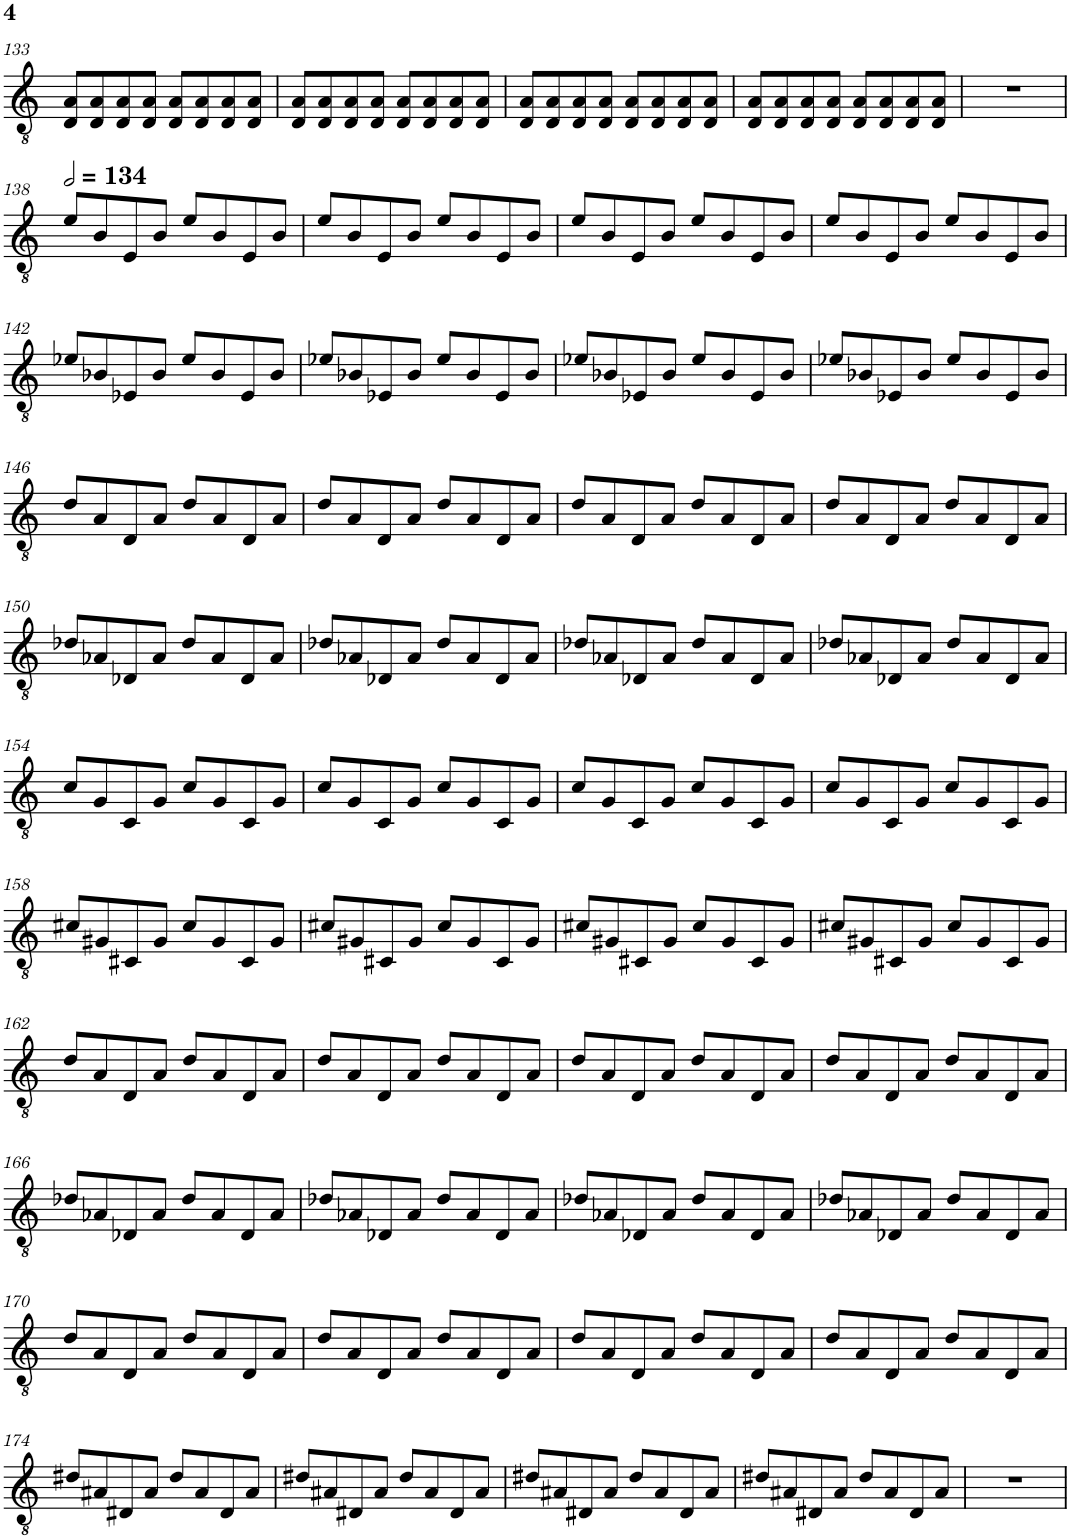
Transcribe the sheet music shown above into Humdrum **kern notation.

**kern
*part1
*staff1
*I"Guitarra Elétrica
*I'Guit. El.
!!LO:PB:g=z
*clefGv2
*k[]
*M4/4
=133
8D/ 8A/L
8D/ 8A/
8D/ 8A/
8D/ 8A/J
8D/ 8A/L
8D/ 8A/
8D/ 8A/
8D/ 8A/J
=134
8D/ 8A/L
8D/ 8A/
8D/ 8A/
8D/ 8A/J
8D/ 8A/L
8D/ 8A/
8D/ 8A/
8D/ 8A/J
=135
8D/ 8A/L
8D/ 8A/
8D/ 8A/
8D/ 8A/J
8D/ 8A/L
8D/ 8A/
8D/ 8A/
8D/ 8A/J
=136
8D/ 8A/L
8D/ 8A/
8D/ 8A/
8D/ 8A/J
8D/ 8A/L
8D/ 8A/
8D/ 8A/
8D/ 8A/J
=137
1r
!!LO:LB:g=z
=138
*MM268
8e/L
8B/
8E/
8B/J
8e/L
8B/
8E/
8B/J
=139
8e/L
8B/
8E/
8B/J
8e/L
8B/
8E/
8B/J
=140
8e/L
8B/
8E/
8B/J
8e/L
8B/
8E/
8B/J
=141
8e/L
8B/
8E/
8B/J
8e/L
8B/
8E/
8B/J
!!LO:LB:g=z
=142
8e-X/L
8B-X/
8E-X/
8B-/J
8e-/L
8B-/
8E-/
8B-/J
=143
8e-X/L
8B-X/
8E-X/
8B-/J
8e-/L
8B-/
8E-/
8B-/J
=144
8e-X/L
8B-X/
8E-X/
8B-/J
8e-/L
8B-/
8E-/
8B-/J
=145
8e-X/L
8B-X/
8E-X/
8B-/J
8e-/L
8B-/
8E-/
8B-/J
!!LO:LB:g=z
=146
8d/L
8A/
8D/
8A/J
8d/L
8A/
8D/
8A/J
=147
8d/L
8A/
8D/
8A/J
8d/L
8A/
8D/
8A/J
=148
8d/L
8A/
8D/
8A/J
8d/L
8A/
8D/
8A/J
=149
8d/L
8A/
8D/
8A/J
8d/L
8A/
8D/
8A/J
!!LO:LB:g=z
=150
8d-X/L
8A-X/
8D-X/
8A-/J
8d-/L
8A-/
8D-/
8A-/J
=151
8d-X/L
8A-X/
8D-X/
8A-/J
8d-/L
8A-/
8D-/
8A-/J
=152
8d-X/L
8A-X/
8D-X/
8A-/J
8d-/L
8A-/
8D-/
8A-/J
=153
8d-X/L
8A-X/
8D-X/
8A-/J
8d-/L
8A-/
8D-/
8A-/J
!!LO:LB:g=z
=154
8c/L
8G/
8C/
8G/J
8c/L
8G/
8C/
8G/J
=155
8c/L
8G/
8C/
8G/J
8c/L
8G/
8C/
8G/J
=156
8c/L
8G/
8C/
8G/J
8c/L
8G/
8C/
8G/J
=157
8c/L
8G/
8C/
8G/J
8c/L
8G/
8C/
8G/J
!!LO:LB:g=z
=158
8c#X/L
8G#X/
8C#X/
8G#/J
8c#/L
8G#/
8C#/
8G#/J
=159
8c#X/L
8G#X/
8C#X/
8G#/J
8c#/L
8G#/
8C#/
8G#/J
=160
8c#X/L
8G#X/
8C#X/
8G#/J
8c#/L
8G#/
8C#/
8G#/J
=161
8c#X/L
8G#X/
8C#X/
8G#/J
8c#/L
8G#/
8C#/
8G#/J
!!LO:LB:g=z
=162
8d/L
8A/
8D/
8A/J
8d/L
8A/
8D/
8A/J
=163
8d/L
8A/
8D/
8A/J
8d/L
8A/
8D/
8A/J
=164
8d/L
8A/
8D/
8A/J
8d/L
8A/
8D/
8A/J
=165
8d/L
8A/
8D/
8A/J
8d/L
8A/
8D/
8A/J
!!LO:LB:g=z
=166
8d-X/L
8A-X/
8D-X/
8A-/J
8d-/L
8A-/
8D-/
8A-/J
=167
8d-X/L
8A-X/
8D-X/
8A-/J
8d-/L
8A-/
8D-/
8A-/J
=168
8d-X/L
8A-X/
8D-X/
8A-/J
8d-/L
8A-/
8D-/
8A-/J
=169
8d-X/L
8A-X/
8D-X/
8A-/J
8d-/L
8A-/
8D-/
8A-/J
!!LO:LB:g=z
=170
8d/L
8A/
8D/
8A/J
8d/L
8A/
8D/
8A/J
=171
8d/L
8A/
8D/
8A/J
8d/L
8A/
8D/
8A/J
=172
8d/L
8A/
8D/
8A/J
8d/L
8A/
8D/
8A/J
=173
8d/L
8A/
8D/
8A/J
8d/L
8A/
8D/
8A/J
!!LO:LB:g=z
=174
8d#X/L
8A#X/
8D#X/
8A#/J
8d#/L
8A#/
8D#/
8A#/J
=175
8d#X/L
8A#X/
8D#X/
8A#/J
8d#/L
8A#/
8D#/
8A#/J
=176
8d#X/L
8A#X/
8D#X/
8A#/J
8d#/L
8A#/
8D#/
8A#/J
=177
8d#X/L
8A#X/
8D#X/
8A#/J
8d#/L
8A#/
8D#/
8A#/J
=178
1r
=
*-
